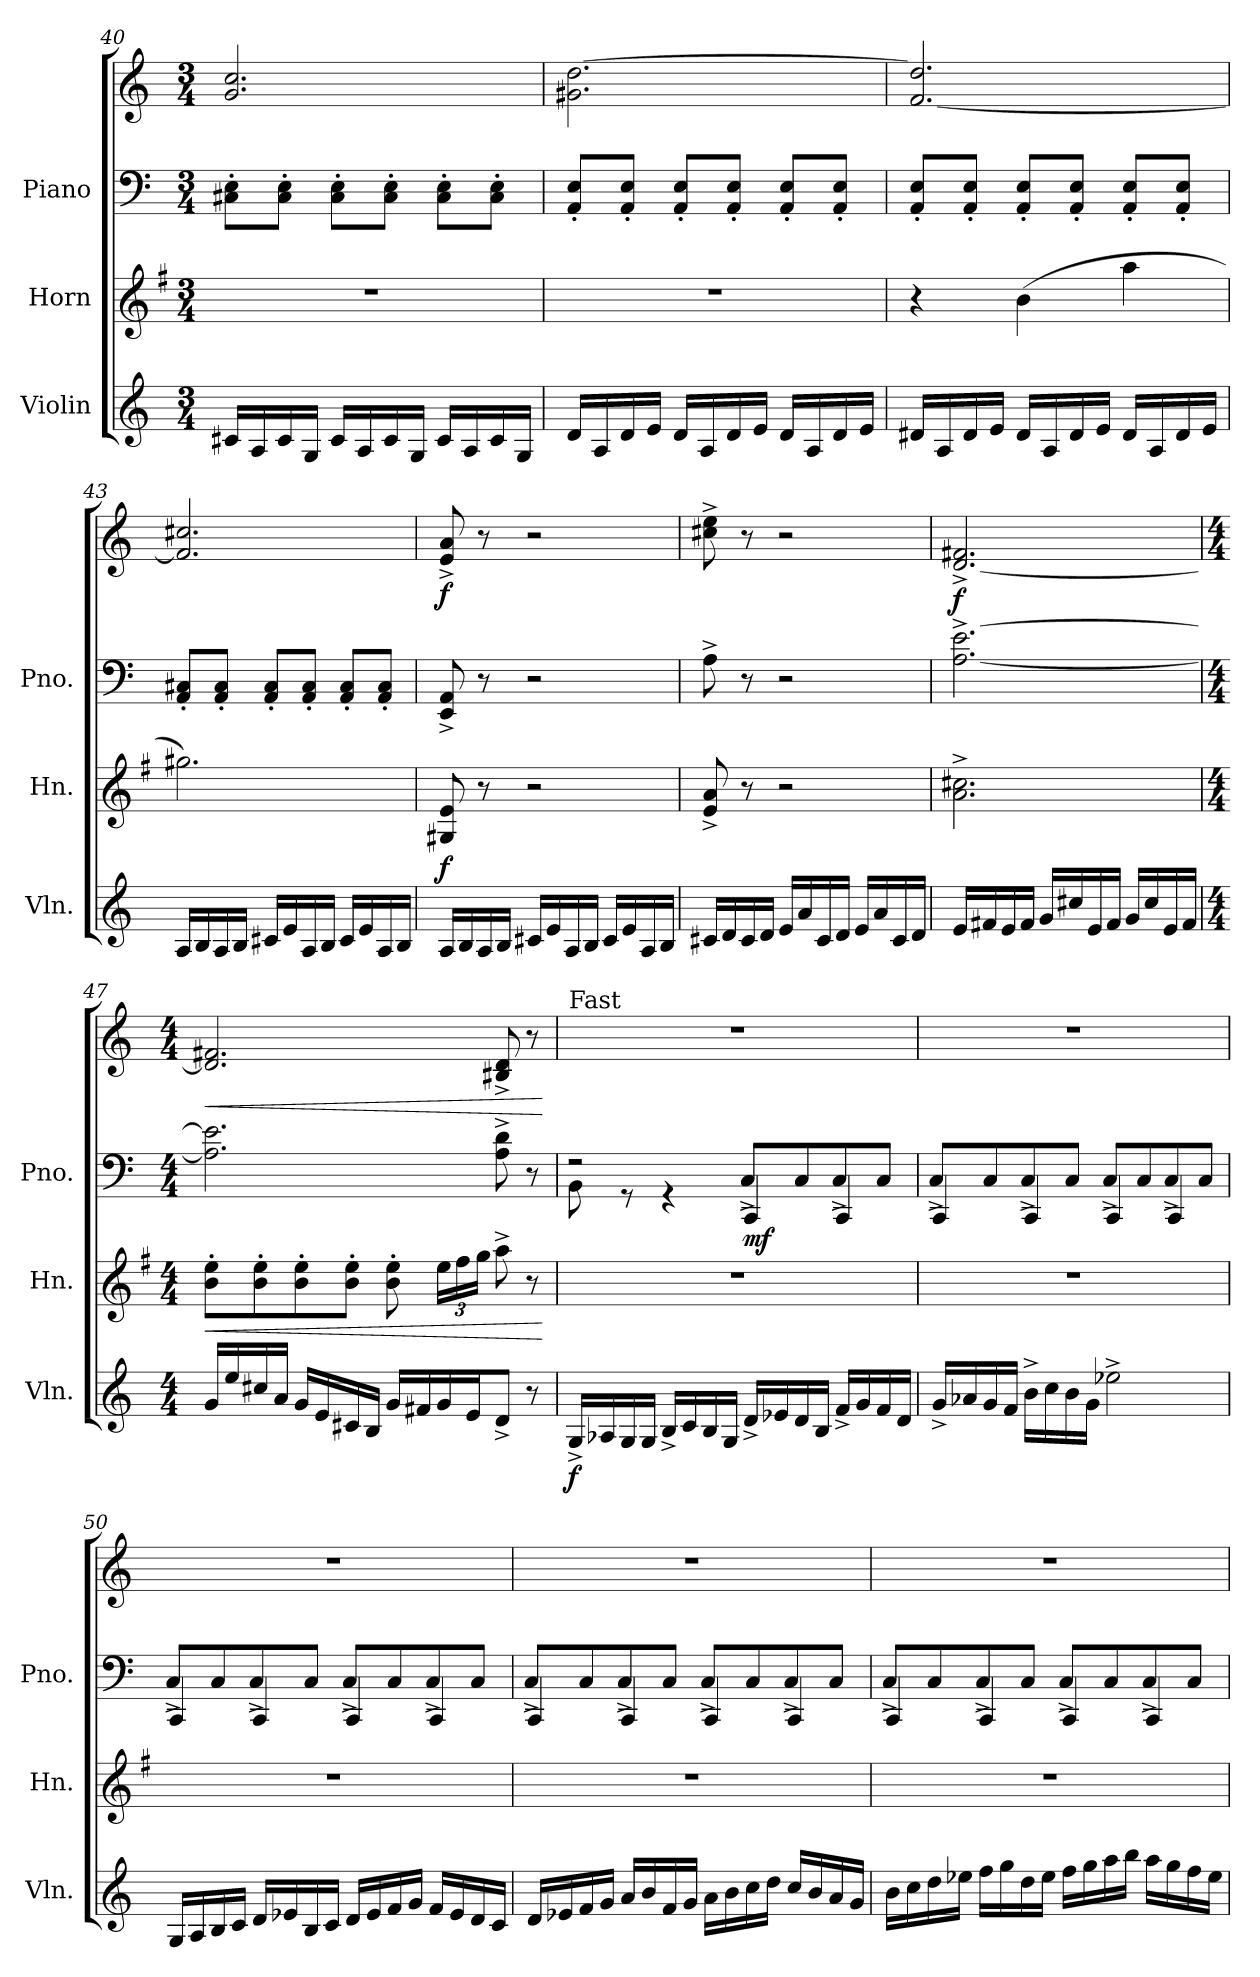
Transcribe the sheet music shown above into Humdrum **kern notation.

**kern	**dynam	**kern	**dynam	**kern	**kern	**dynam
*part3	*part3	*part2	*part2	*part1	*part1	*part1
*staff4	*staff4	*staff3	*staff3	*staff2	*staff1	*staff1/2
*I"Violin	*	*I"Horn	*	*I"Piano	*	*
*I'Vln.	*	*I'Hn.	*	*I'Pno.	*	*
*clefG2	*	*clefG2	*	*clefF4	*clefG2	*
*	*	*ITrd4c7	*	*	*	*
*k[]	*	*k[]	*	*k[]	*k[]	*
*C:	*	*C:	*	*C:	*C:	*
*M3/4	*	*M3/4	*	*M3/4	*M3/4	*
=40	=40	=40	=40	=40	=40	=40
16c#X/LL	.	2.r	.	8C#X\' 8E\'L	2.g/ 2.cc/	.
16A/	.	.	.	.	.	.
16c#/	.	.	.	8C#\' 8E\'J	.	.
16G/JJ	.	.	.	.	.	.
16c#/LL	.	.	.	8C#\' 8E\'L	.	.
16A/	.	.	.	.	.	.
16c#/	.	.	.	8C#\' 8E\'J	.	.
16G/JJ	.	.	.	.	.	.
16c#/LL	.	.	.	8C#\' 8E\'L	.	.
16A/	.	.	.	.	.	.
16c#/	.	.	.	8C#\' 8E\'J	.	.
16G/JJ	.	.	.	.	.	.
!!LO:PB:g=z
=41	=41	=41	=41	=41	=41	=41
16d/LL	.	2.r	.	8AA/' 8E/'L	2.g#X\ [2.dd\	.
16A/	.	.	.	.	.	.
16d/	.	.	.	8AA/' 8E/'J	.	.
16e/JJ	.	.	.	.	.	.
16d/LL	.	.	.	8AA/' 8E/'L	.	.
16A/	.	.	.	.	.	.
16d/	.	.	.	8AA/' 8E/'J	.	.
16e/JJ	.	.	.	.	.	.
16d/LL	.	.	.	8AA/' 8E/'L	.	.
16A/	.	.	.	.	.	.
16d/	.	.	.	8AA/' 8E/'J	.	.
16e/JJ	.	.	.	.	.	.
=42	=42	=42	=42	=42	=42	=42
16d#X/LL	.	4r	.	8AA/' 8E/'L	[2.f/ 2.dd/]	.
16A/	.	.	.	.	.	.
16d#/	.	.	.	8AA/' 8E/'J	.	.
16e/JJ	.	.	.	.	.	.
16d#/LL	.	(4e\	.	8AA/' 8E/'L	.	.
16A/	.	.	.	.	.	.
16d#/	.	.	.	8AA/' 8E/'J	.	.
16e/JJ	.	.	.	.	.	.
16d#/LL	.	4dd\	.	8AA/' 8E/'L	.	.
16A/	.	.	.	.	.	.
16d#/	.	.	.	8AA/' 8E/'J	.	.
16e/JJ	.	.	.	.	.	.
=43	=43	=43	=43	=43	=43	=43
16A/LL	.	2.cc#X\)	.	8AA/' 8C#X/'L	2.f/] 2.cc#X/	.
16B/	.	.	.	.	.	.
16A/	.	.	.	8AA/' 8C#/'J	.	.
16B/JJ	.	.	.	.	.	.
16c#X/LL	.	.	.	8AA/' 8C#/'L	.	.
16e/	.	.	.	.	.	.
16A/	.	.	.	8AA/' 8C#/'J	.	.
16B/JJ	.	.	.	.	.	.
16c#/LL	.	.	.	8AA/' 8C#/'L	.	.
16e/	.	.	.	.	.	.
16A/	.	.	.	8AA/' 8C#/'J	.	.
16B/JJ	.	.	.	.	.	.
!!LO:LB:g=z
=44	=44	=44	=44	=44	=44	=44
!	!	!	!LO:DY:b	!	!	!LO:DY:b
16A/LL	.	8C#X/ 8A/	f	8EE/^ 8AA/^	8e/^ 8a/^	f
16B/	.	.	.	.	.	.
16A/	.	8r	.	8r	8r	.
16B/JJ	.	.	.	.	.	.
16c#X/LL	.	2r	.	2r	2r	.
16e/	.	.	.	.	.	.
16A/	.	.	.	.	.	.
16B/JJ	.	.	.	.	.	.
16c#/LL	.	.	.	.	.	.
16e/	.	.	.	.	.	.
16A/	.	.	.	.	.	.
16B/JJ	.	.	.	.	.	.
=45	=45	=45	=45	=45	=45	=45
16c#X/LL	.	8A/^ 8d/^	.	8A^\	8cc#X\^ 8ee\^	.
16d/	.	.	.	.	.	.
16c#/	.	8r	.	8r	8r	.
16d/JJ	.	.	.	.	.	.
16e/LL	.	2r	.	2r	2r	.
16a/	.	.	.	.	.	.
16c#/	.	.	.	.	.	.
16d/JJ	.	.	.	.	.	.
16e/LL	.	.	.	.	.	.
16a/	.	.	.	.	.	.
16c#/	.	.	.	.	.	.
16d/JJ	.	.	.	.	.	.
=46	=46	=46	=46	=46	=46	=46
!	!	!	!	!	!	!LO:DY:b
16e/LL	.	2.d\^ 2.f#X\^	.	[2.A\^ [2.e\^	[2.d/^ 2.f#X/^	f
16f#X/	.	.	.	.	.	.
16e/	.	.	.	.	.	.
16f#/JJ	.	.	.	.	.	.
16g/LL	.	.	.	.	.	.
16cc#X/	.	.	.	.	.	.
16e/	.	.	.	.	.	.
16f#/JJ	.	.	.	.	.	.
16g/LL	.	.	.	.	.	.
16cc#/	.	.	.	.	.	.
16e/	.	.	.	.	.	.
16f#/JJ	.	.	.	.	.	.
!!LO:LB:g=z
=47	=47	=47	=47	=47	=47	=47
*M4/4	*	*M4/4	*	*M4/4	*M4/4	*
!	!	!	!LO:HP:b	!	!	!LO:HP:b
16g/LL	.	8e\' 8a\'L	<	2.A\] 2.e\]	2.d/] 2.f#X/	<
16ee/	.	.	.	.	.	.
16cc#X/	.	8e\' 8a\'	.	.	.	.
16a/JJ	.	.	.	.	.	.
16g/LL	.	8e\' 8a\'	.	.	.	.
16e/	.	.	.	.	.	.
16c#X/	.	8e\' 8a\'J	.	.	.	.
16B/JJ	.	.	.	.	.	.
16g/LL	.	8e\' 8a\'	.	.	.	.
16f#X/	.	.	.	.	.	.
*	*	*Xbrackettup	*	*	*	*
16g/	.	24a\LL	.	.	.	.
.	.	24b\	.	.	.	.
16e/J	.	.	.	.	.	.
.	.	24cc\JJ	.	.	.	.
8d^/J	.	8dd^\	.	8A\^ 8d\^	8B#X/^ 8d/^	.
8r	.	8r	.	8r	8r	.
.	.	.	[	.	.	[
=48	=48	=48	=48	=48	=48	=48
*	*	*	*	*	*MM130	*
*	*	*	*	*^	*	*
!	!	!	!	!	!	!LO:TX:a:t=Fast	!
!	!LO:DY:b	!	!	!	!	!	!
16G^/LL	f	1r	.	2r	8BB\	1r	.
16A-X/	.	.	.	.	.	.	.
16G/	.	.	.	.	8r	.	.
16G/JJ	.	.	.	.	.	.	.
16B^/LL	.	.	.	.	4r	.	.
16c/	.	.	.	.	.	.	.
16B/	.	.	.	.	.	.	.
16G/JJ	.	.	.	.	.	.	.
!	!	!	!	!	!	!	!LO:DY:b=2
16d^/LL	.	.	.	4CC/	8C^/L	.	mf
16e-X/	.	.	.	.	.	.	.
16d/	.	.	.	.	8C/	.	.
16B/JJ	.	.	.	.	.	.	.
16f^/LL	.	.	.	4CC/	8C^/	.	.
16g/	.	.	.	.	.	.	.
16f/	.	.	.	.	8C/J	.	.
16d/JJ	.	.	.	.	.	.	.
!!LO:LB:g=z
=49	=49	=49	=49	=49	=49	=49	=49
16g^/LL	.	1r	.	4CC/	8C^/L	1r	.
16a-X/	.	.	.	.	.	.	.
16g/	.	.	.	.	8C/	.	.
16f/JJ	.	.	.	.	.	.	.
16b^\LL	.	.	.	4CC/	8C^/	.	.
16cc\	.	.	.	.	.	.	.
16b\	.	.	.	.	8C/J	.	.
16g\JJ	.	.	.	.	.	.	.
2ee-X^\	.	.	.	4CC/	8C^/L	.	.
.	.	.	.	.	8C/	.	.
.	.	.	.	4CC/	8C^/	.	.
.	.	.	.	.	8C/J	.	.
=50	=50	=50	=50	=50	=50	=50	=50
16G/LL	.	1r	.	4CC/	8C^/L	1r	.
16A/	.	.	.	.	.	.	.
16B/	.	.	.	.	8C/	.	.
16c/JJ	.	.	.	.	.	.	.
16d/LL	.	.	.	4CC/	8C^/	.	.
16e-X/	.	.	.	.	.	.	.
16B/	.	.	.	.	8C/J	.	.
16c/JJ	.	.	.	.	.	.	.
16d/LL	.	.	.	4CC/	8C^/L	.	.
16e-/	.	.	.	.	.	.	.
16f/	.	.	.	.	8C/	.	.
16g/JJ	.	.	.	.	.	.	.
16f/LL	.	.	.	4CC/	8C^/	.	.
16e-/	.	.	.	.	.	.	.
16d/	.	.	.	.	8C/J	.	.
16c/JJ	.	.	.	.	.	.	.
=51	=51	=51	=51	=51	=51	=51	=51
16d/LL	.	1r	.	4CC/	8C^/L	1r	.
16e-X/	.	.	.	.	.	.	.
16f/	.	.	.	.	8C/	.	.
16g/JJ	.	.	.	.	.	.	.
16a/LL	.	.	.	4CC/	8C^/	.	.
16b/	.	.	.	.	.	.	.
16f/	.	.	.	.	8C/J	.	.
16g/JJ	.	.	.	.	.	.	.
16a\LL	.	.	.	4CC/	8C^/L	.	.
16b\	.	.	.	.	.	.	.
16cc\	.	.	.	.	8C/	.	.
16dd\JJ	.	.	.	.	.	.	.
16cc/LL	.	.	.	4CC/	8C^/	.	.
16b/	.	.	.	.	.	.	.
16a/	.	.	.	.	8C/J	.	.
16g/JJ	.	.	.	.	.	.	.
!!LO:LB:g=z
=52	=52	=52	=52	=52	=52	=52	=52
16b\LL	.	1r	.	4CC/	8C^/L	1r	.
16cc\	.	.	.	.	.	.	.
16dd\	.	.	.	.	8C/	.	.
16ee-X\JJ	.	.	.	.	.	.	.
16ff\LL	.	.	.	4CC/	8C^/	.	.
16gg\	.	.	.	.	.	.	.
16dd\	.	.	.	.	8C/J	.	.
16ee-\JJ	.	.	.	.	.	.	.
16ff\LL	.	.	.	4CC/	8C^/L	.	.
16gg\	.	.	.	.	.	.	.
16aai\	.	.	.	.	8C/	.	.
16bb\JJ	.	.	.	.	.	.	.
16aa\LL	.	.	.	4CC/	8C^/	.	.
16gg\	.	.	.	.	.	.	.
16ff\	.	.	.	.	8C/J	.	.
16ee-\JJ	.	.	.	.	.	.	.
*	*	*	*	*v	*v	*	*
=	=	=	=	=	=	=
*-	*-	*-	*-	*-	*-	*-
